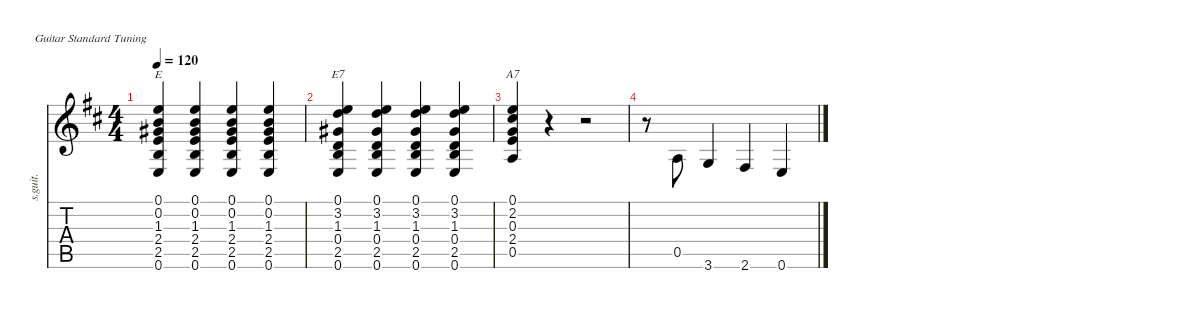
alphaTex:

\defaultSystemsLayout 4
\hideDynamics
\bracketExtendMode nobrackets
\otherSystemsTrackNameOrientation horizontal
\track ("Steel Guitar" "s.guit.") {instrument acousticguitarsteel}
\staff {score tabs}
\tuning (E4 B3 G3 D3 A2 E2)
\chord ("A7" 5 5 6 5 x x) {firstfret 5 showdiagram false showfingering false barre (5 5)}
\chord ("E" 0 0 1 2 2 0) {showdiagram false showfingering false}
\chord ("E7" 0 3 1 0 2 0) {showdiagram false showfingering false}
\ts (4 4)
\tempo 120
\clef g2
\ks d
(0.6{acc forcenatural} 2.5{acc forcenatural} 2.4{acc forcenatural} 1.3{acc #} 0.2{acc forcenatural} 0.1{acc forcenatural}).4{ch "E" dy mf beam Up} (0.6{acc forcenatural} 2.5{acc forcenatural} 2.4{acc forcenatural} 1.3{acc #} 0.2{acc forcenatural} 0.1{acc forcenatural}).4{beam Up} (0.6{acc forcenatural} 2.5{acc forcenatural} 2.4{acc forcenatural} 1.3{acc #} 0.2{acc forcenatural} 0.1{acc forcenatural}).4{beam Up} (0.6{acc forcenatural} 2.5{acc forcenatural} 2.4{acc forcenatural} 1.3{acc #} 0.2{acc forcenatural} 0.1{acc forcenatural}).4{beam Up} |
(0.6{acc forcenatural} 2.5{acc forcenatural} 0.4{acc forcenatural} 1.3{acc #} 3.2{acc forcenatural} 0.1{acc forcenatural}).4{ch "E7" beam Up} (0.6{acc forcenatural} 2.5{acc forcenatural} 0.4{acc forcenatural} 1.3{acc #} 3.2{acc forcenatural} 0.1{acc forcenatural}).4{beam Up} (0.6{acc forcenatural} 2.5{acc forcenatural} 0.4{acc forcenatural} 1.3{acc #} 3.2{acc forcenatural} 0.1{acc forcenatural}).4{beam Up} (0.6{acc forcenatural} 2.5{acc forcenatural} 0.4{acc forcenatural} 1.3{acc #} 3.2{acc forcenatural} 0.1{acc forcenatural}).4{beam Up} |
(0.5{acc forcenatural} 2.4{acc forcenatural} 0.3{acc forcenatural} 2.2{acc #} 0.1{acc forcenatural}).4{ch "A7" beam Up} r.4{beam Up} r.2{beam Up} |
r.8{beam Down} 0.5{acc forcenatural}.8{beam Up} 3.6{acc forcenatural}.4{beam Up} 2.6{acc #}.4{beam Up} 0.6{acc forcenatural}.4{beam Up}
